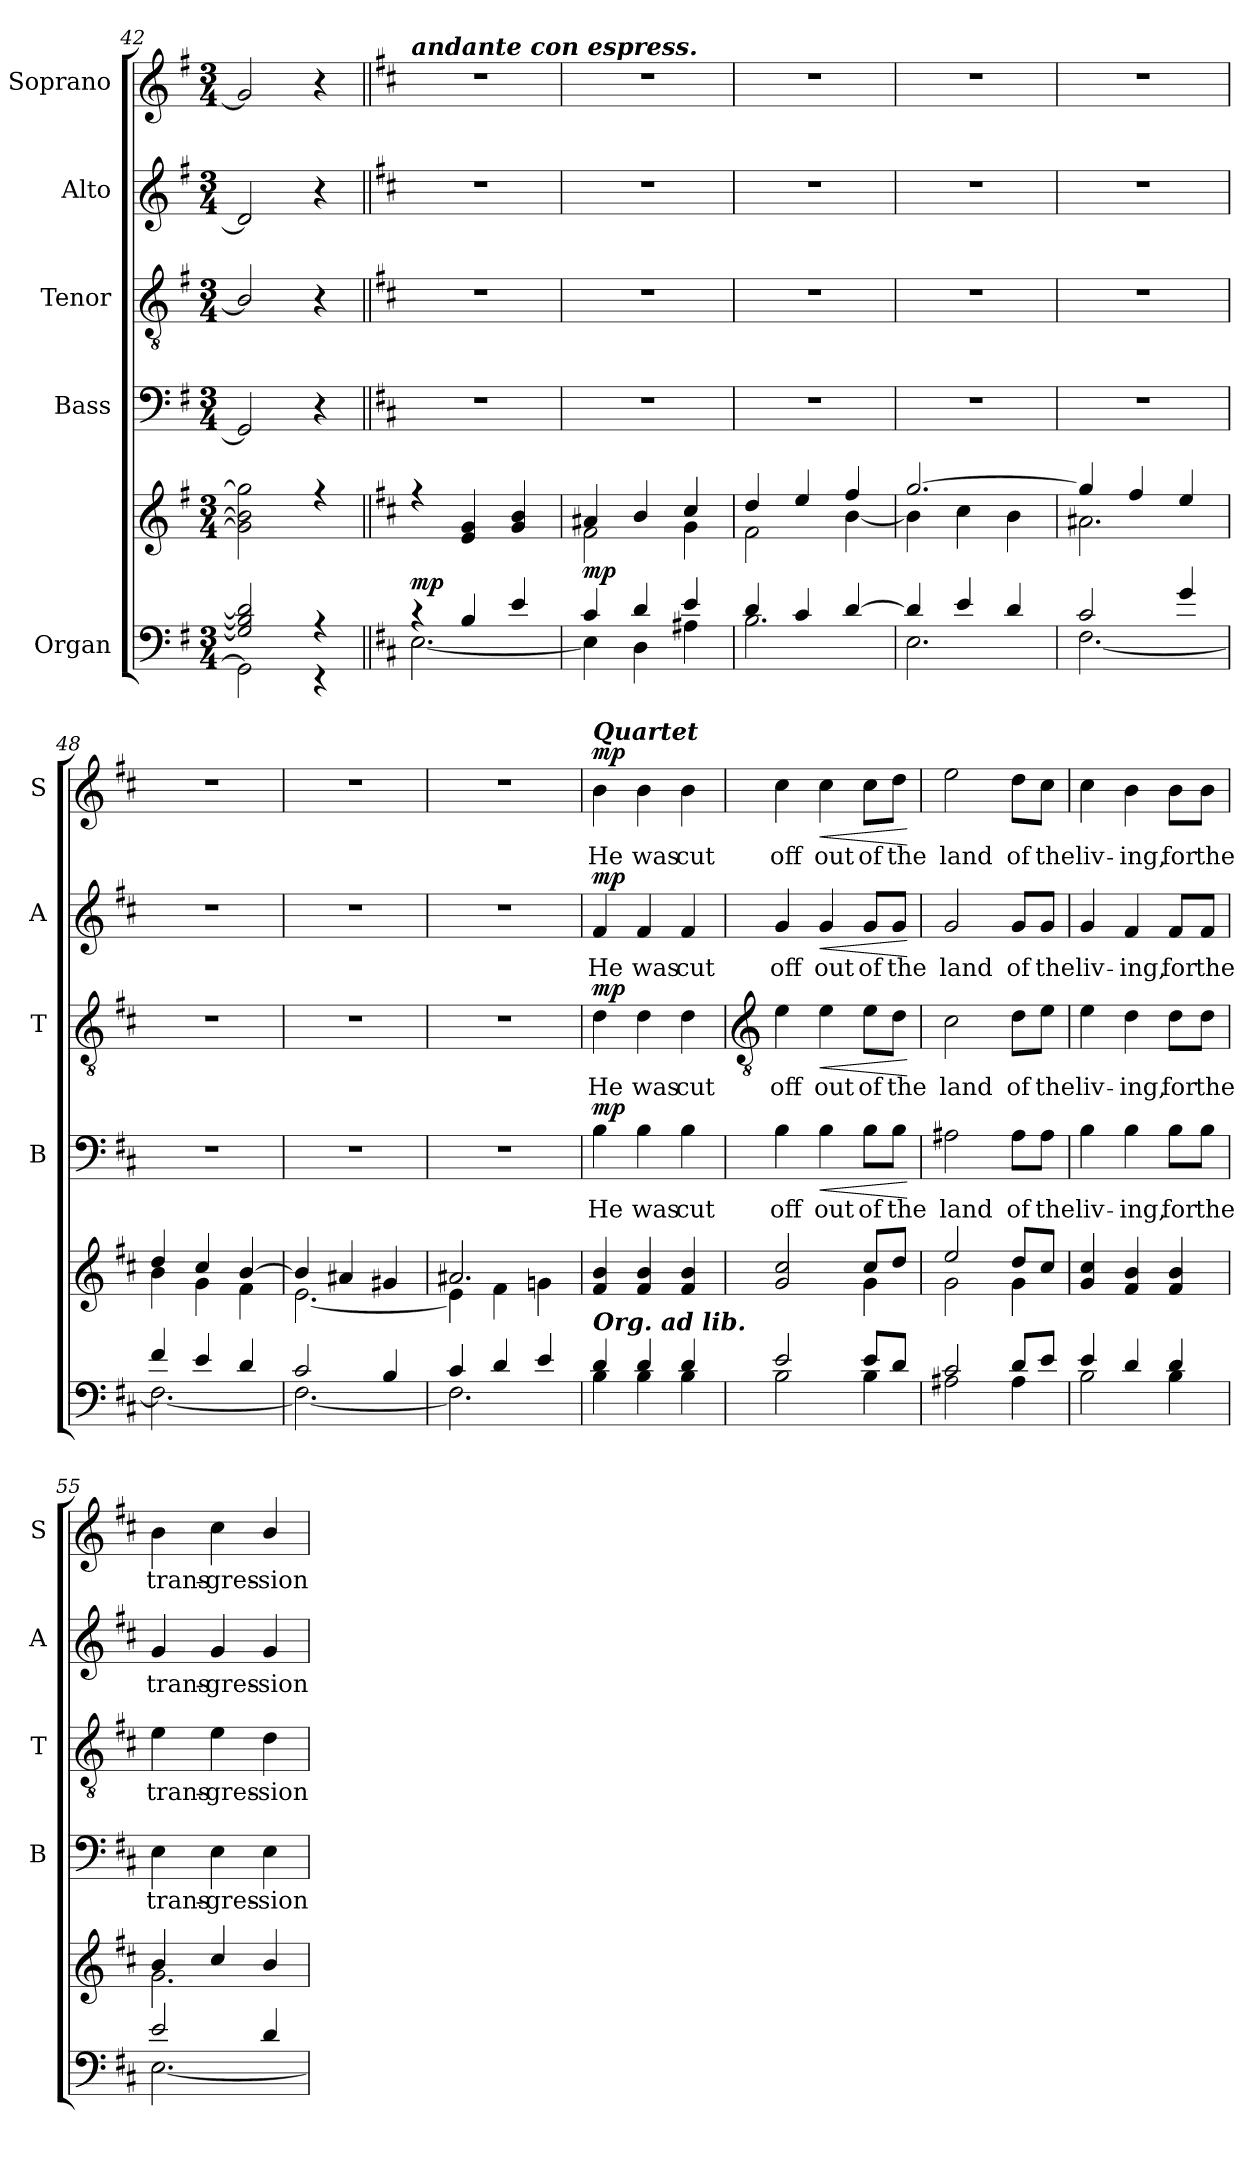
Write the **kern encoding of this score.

**kern	**kern	**dynam	**kern	**text	**dynam	**kern	**text	**dynam	**kern	**text	**dynam	**kern	**text	**dynam
*part5	*part5	*part5	*part4	*part4	*part4	*part3	*part3	*part3	*part2	*part2	*part2	*part1	*part1	*part1
*staff6	*staff5	*staff5/6	*staff4	*staff4	*staff4	*staff3	*staff3	*staff3	*staff2	*staff2	*staff2	*staff1	*staff1	*staff1
*I"Organ	*	*	*I"Bass	*	*	*I"Tenor	*	*	*I"Alto	*	*	*I"Soprano	*	*
*	*	*	*I'B	*	*	*I'T	*	*	*I'A	*	*	*I'S	*	*
*clefF4	*clefG2	*	*clefF4	*	*	*clefGv2	*	*	*clefG2	*	*	*clefG2	*	*
*k[f#]	*k[f#]	*	*k[f#]	*	*	*k[f#]	*	*	*k[f#]	*	*	*k[f#]	*	*
*G:	*G:	*	*G:	*	*	*G:	*	*	*G:	*	*	*G:	*	*
*M3/4	*M3/4	*	*M3/4	*	*	*M3/4	*	*	*M3/4	*	*	*M3/4	*	*
=42	=42	=42	=42	=42	=42	=42	=42	=42	=42	=42	=42	=42	=42	=42
*^	*^	*	*	*	*	*	*	*	*	*	*	*	*	*
2G/] 2B/] 2d/]	2GG\]	2g\] 2b\] 2gg\]	2.ryy	.	2GG]	.	.	2B/]	.	.	2d]	.	.	2g]	.	.
4r	4r	4r	.	.	4r	.	.	4r	.	.	4r	.	.	4r	.	.
=43||	=43||	=43||	=43||	=43||	=43||	=43||	=43||	=43||	=43||	=43||	=43||	=43||	=43||	=43||	=43||	=43||
*k[f#c#]	*	*k[f#c#]	*	*	*k[f#c#]	*	*	*k[f#c#]	*	*	*k[f#c#]	*	*	*k[f#c#]	*	*
*D:	*	*D:	*	*	*D:	*	*	*D:	*	*	*D:	*	*	*D:	*	*
*	*	*	*	*	*	*	*	*	*	*	*	*	*	*MM92	*	*
!	!	!	!	!	!	!	!	!	!	!	!	!	!	!LO:TX:a:Bi:t=andante con espress.	!	!
!	!	!	!	!LO:DY:a=2	!LO:N:vis=1	!	!	!LO:N:vis=1	!	!	!LO:N:vis=1	!	!	!LO:N:vis=1	!	!
4r	[2.E\	4r	2.ryy	mp	2.r	.	.	2.r	.	.	2.r	.	.	2.r	.	.
!	!	!	!	!LO:DY:b=2	!	!	!	!	!	!	!	!	!	!	!	!
!	!	!	!	!LO:DY:n=1:b	!	!	!	!	!	!	!	!	!	!	!	!
4B/	.	4e/ 4g/	.	mp mp	.	.	.	.	.	.	.	.	.	.	.	.
4e/	.	4g/ 4b/	.	.	.	.	.	.	.	.	.	.	.	.	.	.
=44	=44	=44	=44	=44	=44	=44	=44	=44	=44	=44	=44	=44	=44	=44	=44	=44
!	!	!	!	!LO:DY:b	!LO:N:vis=1	!	!	!LO:N:vis=1	!	!	!LO:N:vis=1	!	!	!LO:N:vis=1	!	!
4c#/	4E\]	4a#X/	2f#\	mp	2.r	.	.	2.r	.	.	2.r	.	.	2.r	.	.
4d/	4D\	4b/	.	.	.	.	.	.	.	.	.	.	.	.	.	.
4e/	4A#X\	4cc#/	4g\	.	.	.	.	.	.	.	.	.	.	.	.	.
=45	=45	=45	=45	=45	=45	=45	=45	=45	=45	=45	=45	=45	=45	=45	=45	=45
!	!	!	!	!	!LO:N:vis=1	!	!	!LO:N:vis=1	!	!	!LO:N:vis=1	!	!	!LO:N:vis=1	!	!
4d/	2.B\	4dd/	2f#\	.	2.r	.	.	2.r	.	.	2.r	.	.	2.r	.	.
4c#/	.	4ee/	.	.	.	.	.	.	.	.	.	.	.	.	.	.
[4d/	.	4ff#/	[4b\	.	.	.	.	.	.	.	.	.	.	.	.	.
=46	=46	=46	=46	=46	=46	=46	=46	=46	=46	=46	=46	=46	=46	=46	=46	=46
!	!	!	!	!	!LO:N:vis=1	!	!	!LO:N:vis=1	!	!	!LO:N:vis=1	!	!	!LO:N:vis=1	!	!
4d/]	2.E\	[2.gg/	4b\]	.	2.r	.	.	2.r	.	.	2.r	.	.	2.r	.	.
4e/	.	.	4cc#\	.	.	.	.	.	.	.	.	.	.	.	.	.
4d/	.	.	4b\	.	.	.	.	.	.	.	.	.	.	.	.	.
=47	=47	=47	=47	=47	=47	=47	=47	=47	=47	=47	=47	=47	=47	=47	=47	=47
!	!	!	!	!	!LO:N:vis=1	!	!	!LO:N:vis=1	!	!	!LO:N:vis=1	!	!	!LO:N:vis=1	!	!
2c#/	[2.F#\	4gg/]	2.a#X\	.	2.r	.	.	2.r	.	.	2.r	.	.	2.r	.	.
.	.	4ff#/	.	.	.	.	.	.	.	.	.	.	.	.	.	.
4g/	.	4ee/	.	.	.	.	.	.	.	.	.	.	.	.	.	.
=48	=48	=48	=48	=48	=48	=48	=48	=48	=48	=48	=48	=48	=48	=48	=48	=48
!	!	!	!	!	!LO:N:vis=1	!	!	!LO:N:vis=1	!	!	!LO:N:vis=1	!	!	!LO:N:vis=1	!	!
4f#/	2.F#\_	4dd/	4b\	.	2.r	.	.	2.r	.	.	2.r	.	.	2.r	.	.
4e/	.	4cc#/	4g\	.	.	.	.	.	.	.	.	.	.	.	.	.
4d/	.	[4b/	4f#\	.	.	.	.	.	.	.	.	.	.	.	.	.
=49	=49	=49	=49	=49	=49	=49	=49	=49	=49	=49	=49	=49	=49	=49	=49	=49
!	!	!	!	!	!LO:N:vis=1	!	!	!LO:N:vis=1	!	!	!LO:N:vis=1	!	!	!LO:N:vis=1	!	!
2c#/	2.F#\_	4b/]	[2.e\	.	2.r	.	.	2.r	.	.	2.r	.	.	2.r	.	.
.	.	4a#X/	.	.	.	.	.	.	.	.	.	.	.	.	.	.
4B/	.	4g#X/	.	.	.	.	.	.	.	.	.	.	.	.	.	.
=50	=50	=50	=50	=50	=50	=50	=50	=50	=50	=50	=50	=50	=50	=50	=50	=50
!	!	!	!	!	!LO:N:vis=1	!	!	!LO:N:vis=1	!	!	!LO:N:vis=1	!	!	!LO:N:vis=1	!	!
4c#/	2.F#\]	2.a#X/	4e\]	.	2.r	.	.	2.r	.	.	2.r	.	.	2.r	.	.
4d/	.	.	4f#\	.	.	.	.	.	.	.	.	.	.	.	.	.
4e/	.	.	4gn\	.	.	.	.	.	.	.	.	.	.	.	.	.
=51	=51	=51	=51	=51	=51	=51	=51	=51	=51	=51	=51	=51	=51	=51	=51	=51
!	!	!	!	!	!	!	!	!	!	!	!	!	!	!LO:TX:a:Bi:t=Quartet	!	!
!	!	!LO:TX:b:Bi:t=Org. ad lib.	!	!	!	!	!	!	!	!	!	!	!	!	!	!
!	!	!	!	!	!	!LO:LY:b	!LO:DY:b	!	!LO:LY:b	!LO:DY:b	!	!LO:LY:b	!LO:DY:b	!	!LO:LY:b	!LO:DY:b
4d/	4B\	4f#/ 4b/	2.ryy	.	4B	He	mp	4d	He	mp	4f#	He	mp	4b	He	mp
!	!	!	!	!	!	!LO:LY:b	!	!	!LO:LY:b	!	!	!LO:LY:b	!	!	!LO:LY:b	!
4d/	4B\	4f#/ 4b/	.	.	4B	was	.	4d	was	.	4f#	was	.	4b	was	.
!	!	!	!	!	!	!LO:LY:b	!	!	!LO:LY:b	!	!	!LO:LY:b	!	!	!LO:LY:b	!
4d/	4B\	4f#/ 4b/	.	.	4B	cut	.	4d	cut	.	4f#	cut	.	4b	cut	.
!!LO:LB:g=z
=52	=52	=52	=52	=52	=52	=52	=52	=52	=52	=52	=52	=52	=52	=52	=52	=52
*	*	*	*	*	*	*	*	*clefGv2	*	*	*	*	*	*	*	*
!	!	!	!	!	!	!LO:LY:b	!	!	!LO:LY:b	!	!	!LO:LY:b	!	!	!LO:LY:b	!
2e/	2B\	2g/ 2cc#/	2ryy	.	4B	off	.	4e	off	.	4g	off	.	4cc#	off	.
!	!	!	!	!	!	!LO:LY:b	!LO:HP:b	!	!LO:LY:b	!LO:HP:b	!	!LO:LY:b	!LO:HP:b	!	!LO:LY:b	!LO:HP:b
.	.	.	.	.	4B	out	<	4e	out	<	4g	out	<	4cc#	out	<
!	!	!	!	!	!	!LO:LY:b	!	!	!LO:LY:b	!	!	!LO:LY:b	!	!	!LO:LY:b	!
8e/L	4B\	8cc#/L	4g\	.	8B\L	of	.	8e\L	of	.	8g/L	of	.	8cc#\L	of	.
!	!	!	!	!	!	!LO:LY:b	!	!	!LO:LY:b	!	!	!LO:LY:b	!	!	!LO:LY:b	!
8d/J	.	8dd/J	.	.	8B\J	the	.	8d\J	the	.	8g/J	the	.	8dd\J	the	.
*v	*v	*	*	*	*	*	*	*	*	*	*	*	*	*	*	*
*	*v	*v	*	*	*	*	*	*	*	*	*	*	*	*	*
.	.	.	.	.	[	.	.	[	.	.	[	.	.	[
=53	=53	=53	=53	=53	=53	=53	=53	=53	=53	=53	=53	=53	=53	=53
*^	*^	*	*	*	*	*	*	*	*	*	*	*	*	*
!	!	!	!	!	!	!LO:LY:b	!	!	!LO:LY:b	!	!	!LO:LY:b	!	!	!LO:LY:b	!
2c#/	2A#X\	2ee/	2g\	.	2A#X	land	.	2c#	land	.	2g	land	.	2ee	land	.
!	!	!	!	!	!	!LO:LY:b	!	!	!LO:LY:b	!	!	!LO:LY:b	!	!	!LO:LY:b	!
8d/L	4A#\	8dd/L	4g\	.	8A#\L	of	.	8d\L	of	.	8g/L	of	.	8dd\L	of	.
!	!	!	!	!	!	!LO:LY:b	!	!	!LO:LY:b	!	!	!LO:LY:b	!	!	!LO:LY:b	!
8e/J	.	8cc#/J	.	.	8A#\J	the	.	8e\J	the	.	8g/J	the	.	8cc#\J	the	.
=54	=54	=54	=54	=54	=54	=54	=54	=54	=54	=54	=54	=54	=54	=54	=54	=54
!	!	!	!	!	!	!LO:LY:b	!	!	!LO:LY:b	!	!	!LO:LY:b	!	!	!LO:LY:b	!
4e/	2B\	4g/ 4cc#/	2ryy	.	4B	liv-	.	4e	liv-	.	4g	liv-	.	4cc#	liv-	.
!	!	!	!	!	!	!LO:LY:b	!	!	!LO:LY:b	!	!	!LO:LY:b	!	!	!LO:LY:b	!
4d/	.	4f#/ 4b/	.	.	4B	-ing,	.	4d	-ing,	.	4f#	-ing,	.	4b	-ing,	.
!	!	!	!	!	!	!LO:LY:b	!	!	!LO:LY:b	!	!	!LO:LY:b	!	!	!LO:LY:b	!
4d/	4B\	4f#/ 4b/	8ryy	.	8B\L	for	.	8d\L	for	.	8f#/L	for	.	8b\L	for	.
!	!	!	!	!	!	!LO:LY:b	!	!	!LO:LY:b	!	!	!LO:LY:b	!	!	!LO:LY:b	!
.	.	.	8ryy	.	8B\J	the	.	8d\J	the	.	8f#/J	the	.	8b\J	the	.
=55	=55	=55	=55	=55	=55	=55	=55	=55	=55	=55	=55	=55	=55	=55	=55	=55
!	!	!	!	!	!	!LO:LY:b	!	!	!LO:LY:b	!	!	!LO:LY:b	!	!	!LO:LY:b	!
2e/	[2.E\	4b/	2.g\	.	4E	trans-	.	4e	trans-	.	4g	trans-	.	4b	trans-	.
!	!	!	!	!	!	!LO:LY:b	!	!	!LO:LY:b	!	!	!LO:LY:b	!	!	!LO:LY:b	!
.	.	4cc#/	.	.	4E	-gres-	.	4e	-gres-	.	4g	-gres-	.	4cc#	-gres-	.
!	!	!	!	!	!	!LO:LY:b	!	!	!LO:LY:b	!	!	!LO:LY:b	!	!	!LO:LY:b	!
4d/	.	4b/	.	.	4E\	-sion	.	4d\	-sion	.	4g/	-sion	.	4b/	-sion	.
*v	*v	*	*	*	*	*	*	*	*	*	*	*	*	*	*	*
*	*v	*v	*	*	*	*	*	*	*	*	*	*	*	*	*
=	=	=	=	=	=	=	=	=	=	=	=	=	=	=
*-	*-	*-	*-	*-	*-	*-	*-	*-	*-	*-	*-	*-	*-	*-
